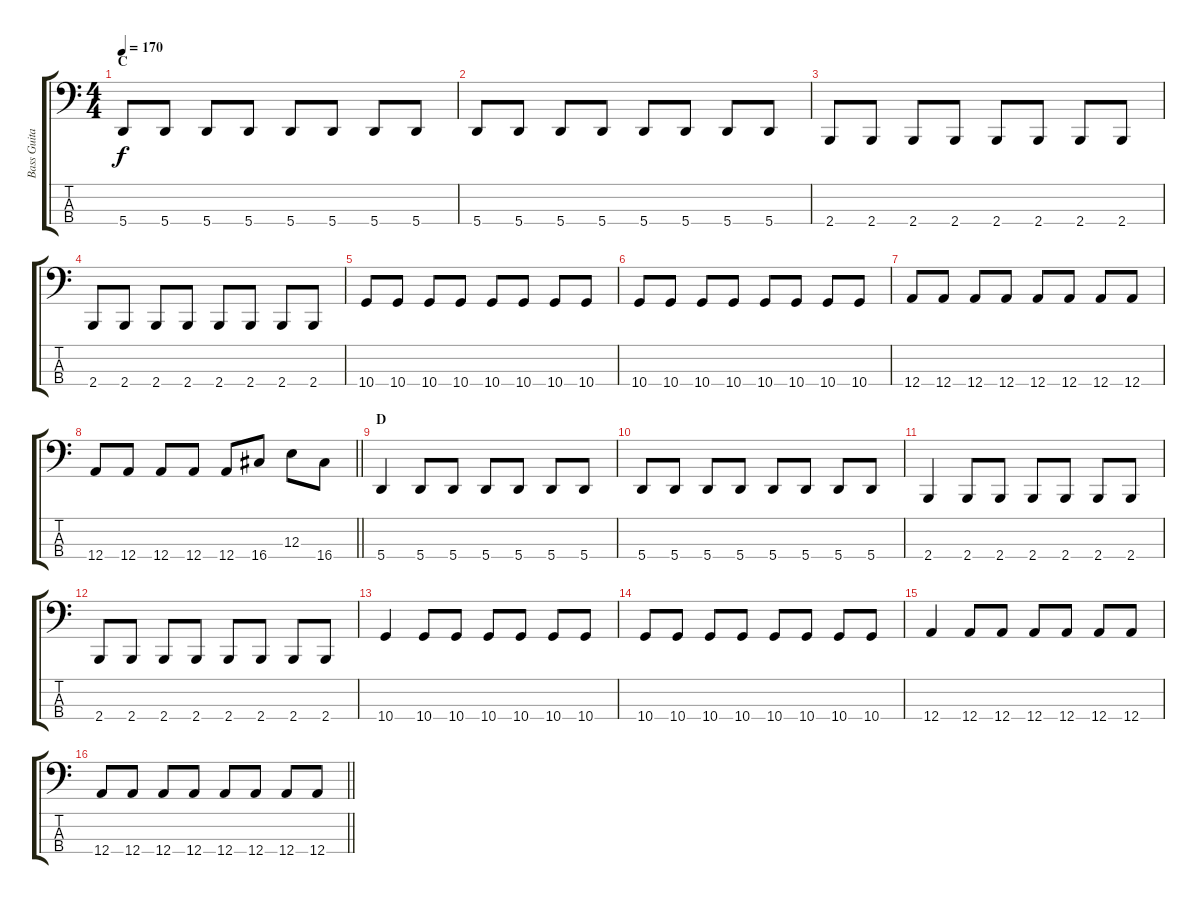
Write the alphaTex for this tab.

\track ("Bass Guitar" "Bass Guita") {instrument electricbasspick}
\staff {score tabs}
\tuning (D2 A1 E1 A0) {hide}
\ts (4 4)
\section ("" "C")
\tempo 170
\clef f4
\ks c
5.4.8{dy f} 5.4.8 5.4.8 5.4.8 5.4.8 5.4.8 5.4.8 5.4.8 |
5.4.8 5.4.8 5.4.8 5.4.8 5.4.8 5.4.8 5.4.8 5.4.8 |
2.4.8 2.4.8 2.4.8 2.4.8 2.4.8 2.4.8 2.4.8 2.4.8 |
2.4.8 2.4.8 2.4.8 2.4.8 2.4.8 2.4.8 2.4.8 2.4.8 |
10.4.8 10.4.8 10.4.8 10.4.8 10.4.8 10.4.8 10.4.8 10.4.8 |
10.4.8 10.4.8 10.4.8 10.4.8 10.4.8 10.4.8 10.4.8 10.4.8 |
12.4.8 12.4.8 12.4.8 12.4.8 12.4.8 12.4.8 12.4.8 12.4.8 |
\barLineRight lightlight
12.4.8 12.4.8 12.4.8 12.4.8 12.4.8 16.4.8 12.3.8 16.4.8 |
\section ("" "D")
5.4.4 5.4.8 5.4.8 5.4.8 5.4.8 5.4.8 5.4.8 |
5.4.8 5.4.8 5.4.8 5.4.8 5.4.8 5.4.8 5.4.8 5.4.8 |
2.4.4 2.4.8 2.4.8 2.4.8 2.4.8 2.4.8 2.4.8 |
2.4.8 2.4.8 2.4.8 2.4.8 2.4.8 2.4.8 2.4.8 2.4.8 |
10.4.4 10.4.8 10.4.8 10.4.8 10.4.8 10.4.8 10.4.8 |
10.4.8 10.4.8 10.4.8 10.4.8 10.4.8 10.4.8 10.4.8 10.4.8 |
12.4.4 12.4.8 12.4.8 12.4.8 12.4.8 12.4.8 12.4.8 |
\barLineRight lightlight
12.4.8 12.4.8 12.4.8 12.4.8 12.4.8 12.4.8 12.4.8 12.4.8
